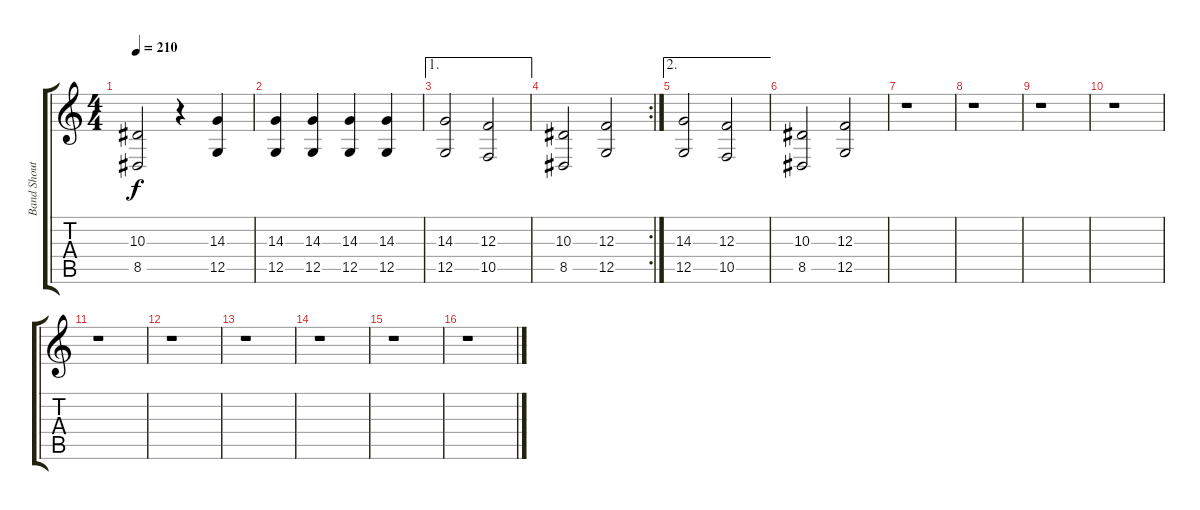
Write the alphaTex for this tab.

\track ("Band Shouts" "Band Shout") {instrument choiraahs}
\staff {score tabs}
\tuning (D4 A3 F3 C3 G2 C2) {hide}
\ts (4 4)
\tempo 210
\clef g2
\ks c
(10.3 8.5).2{dy f} r.4 (14.3 12.5).4 |
(14.3 12.5).4 (14.3 12.5).4 (14.3 12.5).4 (14.3 12.5).4 |
\ae 1
(14.3 12.5).2 (12.3 10.5).2 |
\rc 2
(10.3 8.5).2 (12.3 12.5).2 |
\ae 2
(14.3 12.5).2 (12.3 10.5).2 |
(10.3 8.5).2 (12.3 12.5).2 |
r.1 |
r.1 |
r.1 |
r.1 |
r.1 |
r.1 |
r.1 |
r.1 |
r.1 |
r.1
